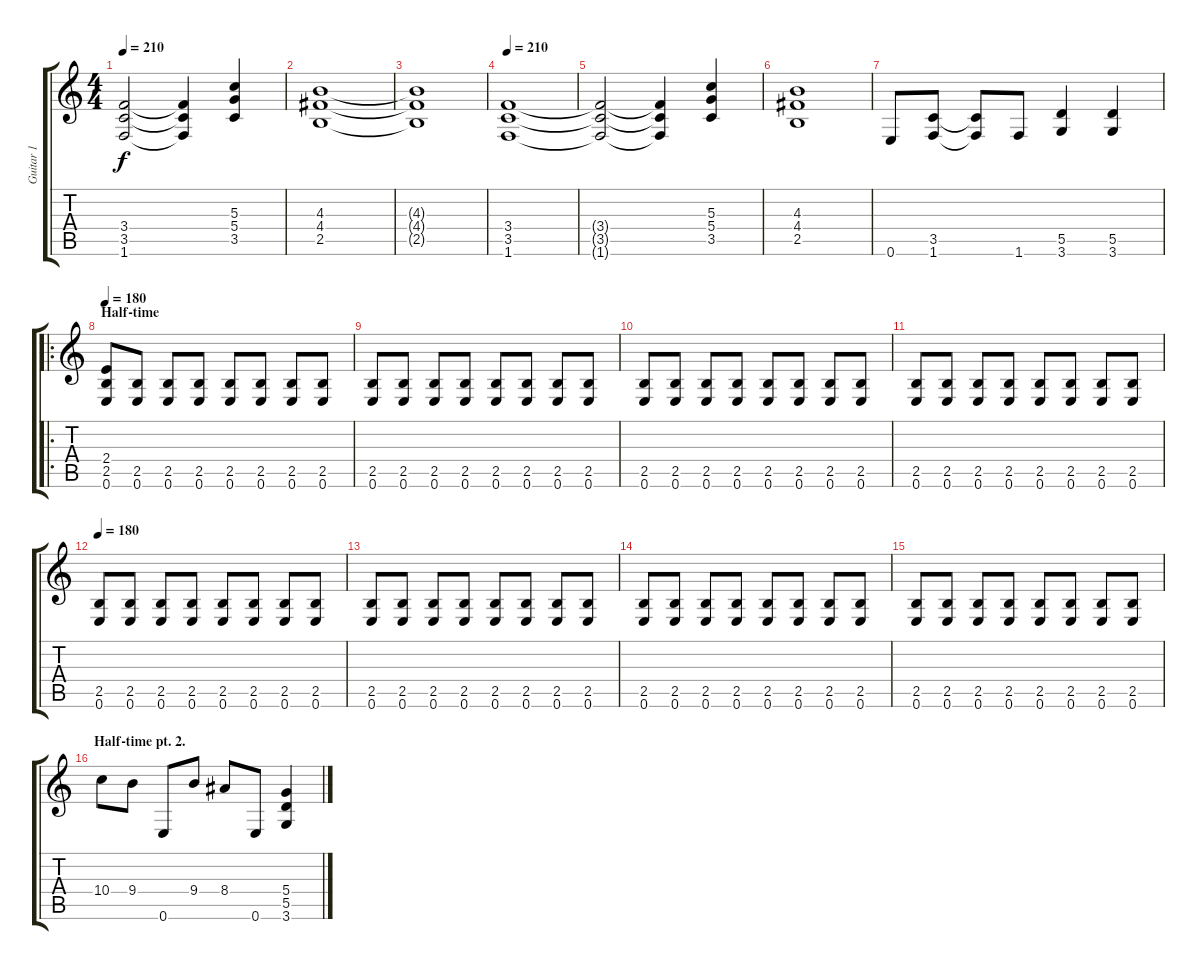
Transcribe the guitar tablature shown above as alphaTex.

\track ("Guitar 1" "Guitar 1") {instrument distortionguitar}
\staff {score tabs}
\tuning (E4 B3 G3 D3 A2 E2) {hide}
\ts (4 4)
\tempo 210
\clef g2
\ks c
(3.4{t} 3.5{t} 1.6{t}).2{dy f} (3.4{t} 3.5{t} 1.6{t}).4 (5.3 5.4 3.5).4 |
(4.3 4.4 2.5).1 |
(4.3{t} 4.4{t} 2.5{t}).1 |
\tempo 210
(3.4 3.5 1.6).1 |
(3.4{t} 3.5{t} 1.6{t}).2 (3.4{t} 3.5{t} 1.6{t}).4 (5.3 5.4 3.5).4 |
(4.3 4.4 2.5).1 |
0.6.8 (3.5 1.6).8 (3.5{t} 1.6{t}).8 1.6.8 (5.5 3.6).4 (5.5 3.6).4 |
\ro
\section ("" "Half-time")
\tempo 180
(2.4 2.5 0.6).8 (2.5 0.6).8 (2.5 0.6).8 (2.5 0.6).8 (2.5 0.6).8 (2.5 0.6).8 (2.5 0.6).8 (2.5 0.6).8 |
(2.5 0.6).8 (2.5 0.6).8 (2.5 0.6).8 (2.5 0.6).8 (2.5 0.6).8 (2.5 0.6).8 (2.5 0.6).8 (2.5 0.6).8 |
(2.5 0.6).8 (2.5 0.6).8 (2.5 0.6).8 (2.5 0.6).8 (2.5 0.6).8 (2.5 0.6).8 (2.5 0.6).8 (2.5 0.6).8 |
(2.5 0.6).8 (2.5 0.6).8 (2.5 0.6).8 (2.5 0.6).8 (2.5 0.6).8 (2.5 0.6).8 (2.5 0.6).8 (2.5 0.6).8 |
\tempo 180
(2.5 0.6).8 (2.5 0.6).8 (2.5 0.6).8 (2.5 0.6).8 (2.5 0.6).8 (2.5 0.6).8 (2.5 0.6).8 (2.5 0.6).8 |
(2.5 0.6).8 (2.5 0.6).8 (2.5 0.6).8 (2.5 0.6).8 (2.5 0.6).8 (2.5 0.6).8 (2.5 0.6).8 (2.5 0.6).8 |
(2.5 0.6).8 (2.5 0.6).8 (2.5 0.6).8 (2.5 0.6).8 (2.5 0.6).8 (2.5 0.6).8 (2.5 0.6).8 (2.5 0.6).8 |
(2.5 0.6).8 (2.5 0.6).8 (2.5 0.6).8 (2.5 0.6).8 (2.5 0.6).8 (2.5 0.6).8 (2.5 0.6).8 (2.5 0.6).8 |
\section ("" "Half-time pt. 2.")
10.4.8 9.4.8 0.6.8 9.4.8 8.4.8 0.6.8 (5.4 5.5 3.6).4
